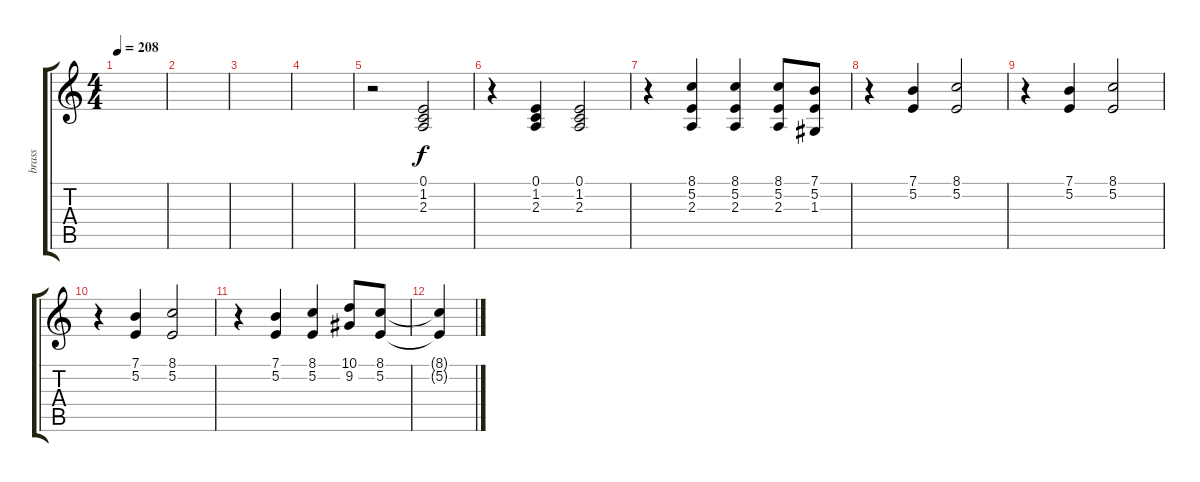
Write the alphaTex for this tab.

\track ("brass" "brass") {instrument frenchhorn}
\staff {score tabs}
\tuning (E4 B3 G3 D3 A2 E2) {hide}
\ts (4 4)
\tempo 208
\clef g2
\ks c
|
|
|
|
r.2 (0.1 1.2 2.3).2{dy f} |
r.4 (0.1 1.2 2.3).4 (0.1 1.2 2.3).2 |
r.4 (8.1 5.2 2.3).4 (8.1 5.2 2.3).4 (8.1 5.2 2.3).8 (7.1 5.2 1.3).8 |
r.4 (7.1 5.2).4 (8.1 5.2).2 |
r.4 (7.1 5.2).4 (8.1 5.2).2 |
r.4 (7.1 5.2).4 (8.1 5.2).2 |
r.4 (7.1 5.2).4 (8.1 5.2).4 (10.1 9.2).8 (8.1 5.2).8 |
(8.1{t} 5.2{t}).4
